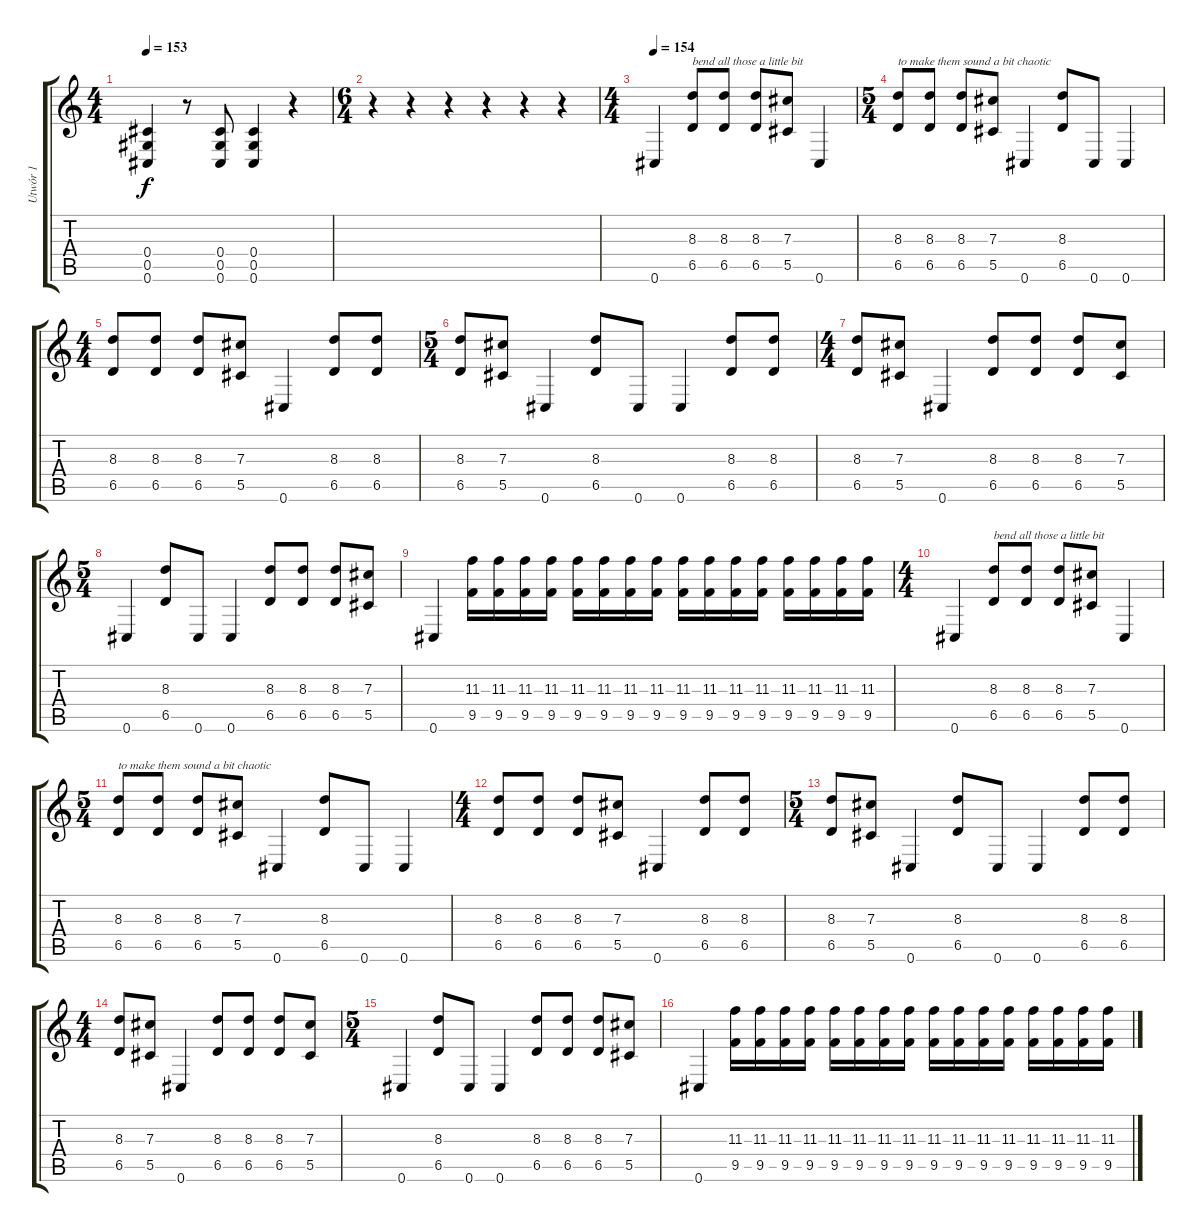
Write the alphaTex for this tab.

\track ("Utwór 1" "Utwór 1") {instrument distortionguitar}
\staff {score tabs}
\tuning (Eb4 Bb3 Gb3 Db3 Ab2 Db2) {hide}
\ts (4 4)
\tempo 153
\clef g2
\ks c
(0.4 0.5 0.6).4{dy f} r.8 (0.4 0.5 0.6).8 (0.4 0.5 0.6).4 r.4 |
\ts (6 4)
r.4 r.4 r.4 r.4 r.4 r.4 |
\ts (4 4)
\tempo 154
0.6.4 (8.3 6.5).8{txt "bend all those a little bit"} (8.3 6.5).8 (8.3 6.5).8 (7.3 5.5).8 0.6.4 |
\ts (5 4)
(8.3 6.5).8{txt "to make them sound a bit chaotic"} (8.3 6.5).8 (8.3 6.5).8 (7.3 5.5).8 0.6.4 (8.3 6.5).8 0.6.8 0.6.4 |
\ts (4 4)
(8.3 6.5).8 (8.3 6.5).8 (8.3 6.5).8 (7.3 5.5).8 0.6.4 (8.3 6.5).8 (8.3 6.5).8 |
\ts (5 4)
(8.3 6.5).8 (7.3 5.5).8 0.6.4 (8.3 6.5).8 0.6.8 0.6.4 (8.3 6.5).8 (8.3 6.5).8 |
\ts (4 4)
(8.3 6.5).8 (7.3 5.5).8 0.6.4 (8.3 6.5).8 (8.3 6.5).8 (8.3 6.5).8 (7.3 5.5).8 |
\ts (5 4)
0.6.4 (8.3 6.5).8 0.6.8 0.6.4 (8.3 6.5).8 (8.3 6.5).8 (8.3 6.5).8 (7.3 5.5).8 |
0.6.4 (11.3 9.5).16 (11.3 9.5).16 (11.3 9.5).16 (11.3 9.5).16 (11.3 9.5).16 (11.3 9.5).16 (11.3 9.5).16 (11.3 9.5).16 (11.3 9.5).16 (11.3 9.5).16 (11.3 9.5).16 (11.3 9.5).16 (11.3 9.5).16 (11.3 9.5).16 (11.3 9.5).16 (11.3 9.5).16 |
\ts (4 4)
0.6.4 (8.3 6.5).8{txt "bend all those a little bit"} (8.3 6.5).8 (8.3 6.5).8 (7.3 5.5).8 0.6.4 |
\ts (5 4)
(8.3 6.5).8{txt "to make them sound a bit chaotic"} (8.3 6.5).8 (8.3 6.5).8 (7.3 5.5).8 0.6.4 (8.3 6.5).8 0.6.8 0.6.4 |
\ts (4 4)
(8.3 6.5).8 (8.3 6.5).8 (8.3 6.5).8 (7.3 5.5).8 0.6.4 (8.3 6.5).8 (8.3 6.5).8 |
\ts (5 4)
(8.3 6.5).8 (7.3 5.5).8 0.6.4 (8.3 6.5).8 0.6.8 0.6.4 (8.3 6.5).8 (8.3 6.5).8 |
\ts (4 4)
(8.3 6.5).8 (7.3 5.5).8 0.6.4 (8.3 6.5).8 (8.3 6.5).8 (8.3 6.5).8 (7.3 5.5).8 |
\ts (5 4)
0.6.4 (8.3 6.5).8 0.6.8 0.6.4 (8.3 6.5).8 (8.3 6.5).8 (8.3 6.5).8 (7.3 5.5).8 |
0.6.4 (11.3 9.5).16 (11.3 9.5).16 (11.3 9.5).16 (11.3 9.5).16 (11.3 9.5).16 (11.3 9.5).16 (11.3 9.5).16 (11.3 9.5).16 (11.3 9.5).16 (11.3 9.5).16 (11.3 9.5).16 (11.3 9.5).16 (11.3 9.5).16 (11.3 9.5).16 (11.3 9.5).16 (11.3 9.5).16
